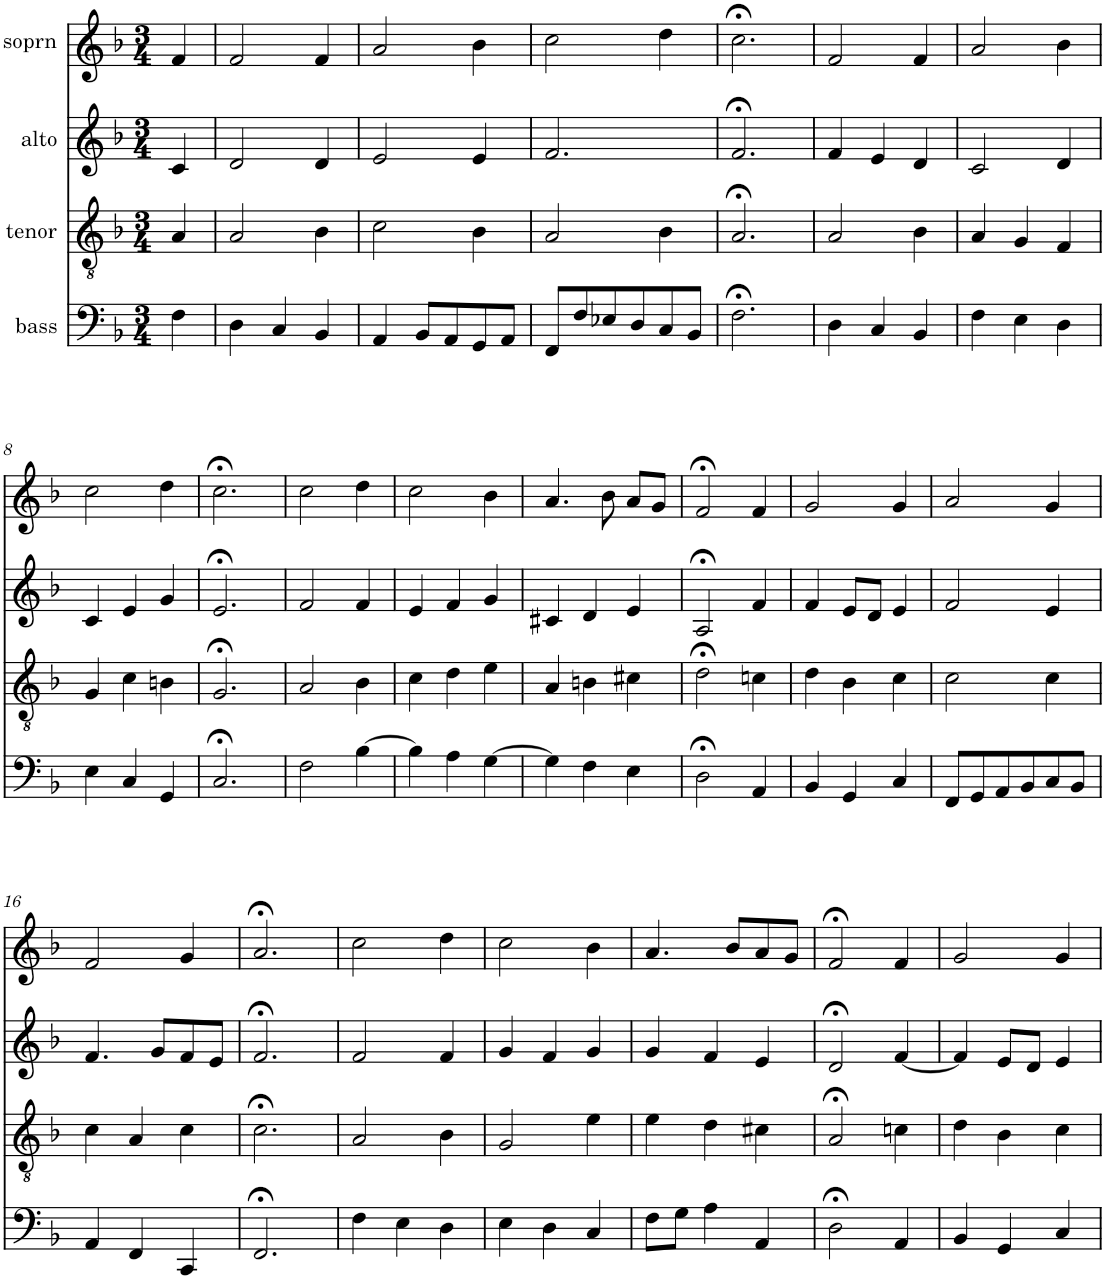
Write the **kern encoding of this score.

**kern	**kern	**kern	**kern
*part4	*part3	*part2	*part1
*staff4	*staff3	*staff2	*staff1
*I"bass	*I"tenor	*I"alto	*I"soprn
*clefF4	*clefGv2	*clefG2	*clefG2
*k[b-]	*k[b-]	*k[b-]	*k[b-]
*F:	*F:	*F:	*F:
*M3/4	*M3/4	*M3/4	*M3/4
=1	=1	=1	=1
4F\	4A/	4c/	4f/
=2	=2	=2	=2
4D\	2A/	2d/	2f/
4C/	.	.	.
4BB-/	4B-\	4d/	4f/
=3	=3	=3	=3
4AA/	2c\	2e/	2a/
8BB-/L	.	.	.
8AA/	.	.	.
8GG/	4B-\	4e/	4b-\
8AA/J	.	.	.
=4	=4	=4	=4
8FF/L	2A/	2.f/	2cc\
8F/	.	.	.
8E-X/	.	.	.
8D/	.	.	.
8C/	4B-\	.	4dd\
8BB-/J	.	.	.
=5	=5	=5	=5
2.F;<\	2.A;</	2.f;</	2.cc;<\
=6	=6	=6	=6
4D\	2A/	4f/	2f/
4C/	.	4e/	.
4BB-/	4B-\	4d/	4f/
=7	=7	=7	=7
4F\	4A/	2c/	2a/
4E\	4G/	.	.
4D\	4F/	4d/	4b-\
!!LO:LB:g=z
=8	=8	=8	=8
4E\	4G/	4c/	2cc\
4C/	4c\	4e/	.
4GG/	4Bn\	4g/	4dd\
=9	=9	=9	=9
2.C;</	2.G;</	2.e;</	2.cc;<\
=10	=10	=10	=10
2F\	2A/	2f/	2cc\
[4B-\	4B-\	4f/	4dd\
=11	=11	=11	=11
4B-\]	4c\	4e/	2cc\
4A\	4d\	4f/	.
[4G\	4e\	4g/	4b-\
=12	=12	=12	=12
4G\]	4A/	4c#X/	4.a/
4F\	4Bn\	4d/	.
.	.	.	8b-\
4E\	4c#X\	4e/	8a/L
.	.	.	8g/J
=13	=13	=13	=13
2D;<\	2d;<\	2A;</	2f;</
4AA/	4cn\	4f/	4f/
=14	=14	=14	=14
4BB-/	4d\	4f/	2g/
4GG/	4B-\	8e/L	.
.	.	8d/J	.
4C/	4c\	4e/	4g/
=15	=15	=15	=15
8FF/L	2c\	2f/	2a/
8GG/	.	.	.
8AA/	.	.	.
8BB-/	.	.	.
8C/	4c\	4e/	4g/
8BB-/J	.	.	.
!!LO:LB:g=z
=16	=16	=16	=16
4AA/	4c\	4.f/	2f/
4FF/	4A/	.	.
.	.	8g/L	.
4CC/	4c\	8f/	4g/
.	.	8e/J	.
=17	=17	=17	=17
2.FF;</	2.c;<\	2.f;</	2.a;</
=18	=18	=18	=18
4F\	2A/	2f/	2cc\
4E\	.	.	.
4D\	4B-\	4f/	4dd\
=19	=19	=19	=19
4E\	2G/	4g/	2cc\
4D\	.	4f/	.
4C/	4e\	4g/	4b-\
=20	=20	=20	=20
8F\L	4e\	4g/	4.a/
8G\J	.	.	.
4A\	4d\	4f/	.
.	.	.	8b-/L
4AA/	4c#X\	4e/	8a/
.	.	.	8g/J
=21	=21	=21	=21
2D;<\	2A;</	2d;</	2f;</
4AA/	4cn\	[4f/	4f/
=22	=22	=22	=22
4BB-/	4d\	4f/]	2g/
4GG/	4B-\	8e/L	.
.	.	8d/J	.
4C/	4c\	4e/	4g/
=	=	=	=
*-	*-	*-	*-
